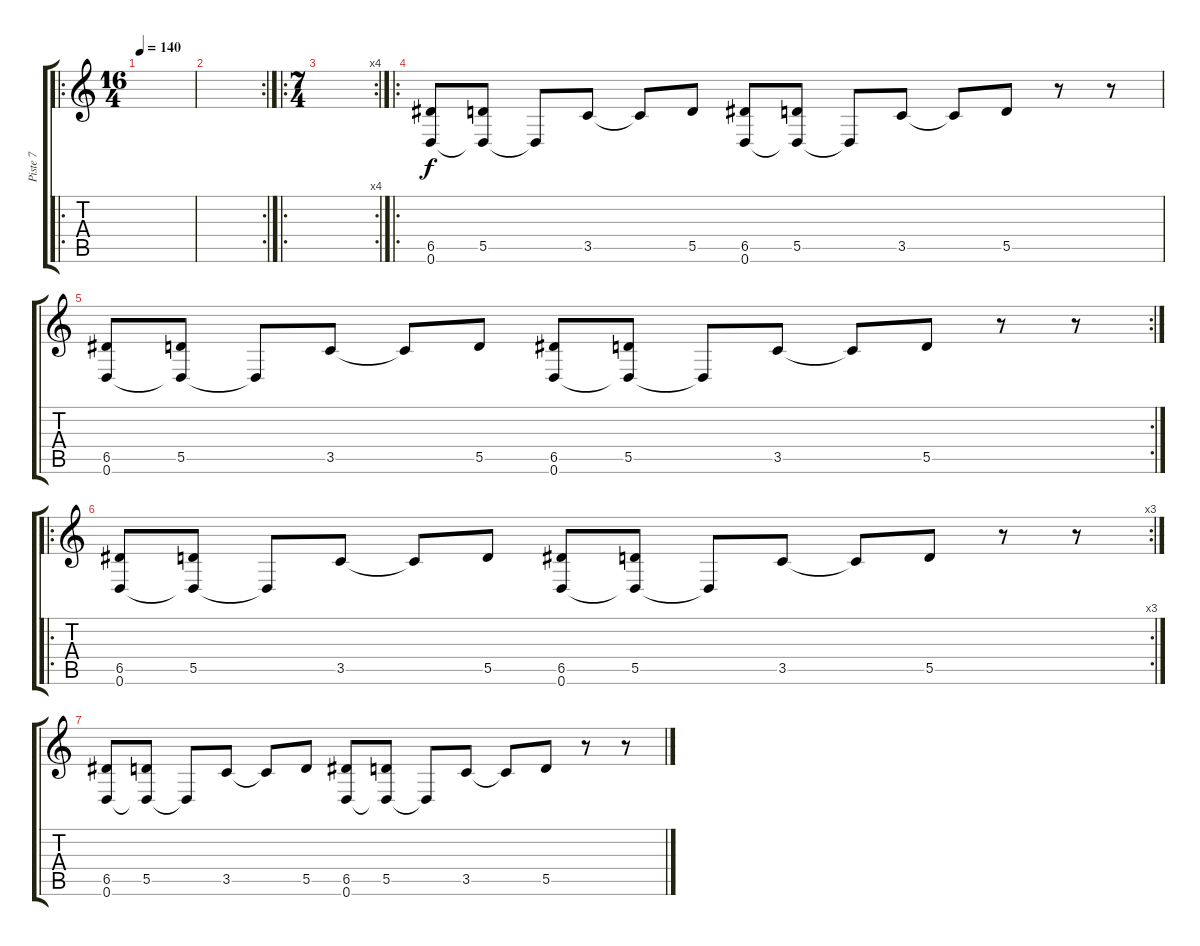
\track ("Piste 7" "Piste 7") {instrument distortionguitar}
\staff {score tabs}
\tuning (E4 B3 G3 D3 A2 D2) {hide}
\ro
\ts (16 4)
\tempo 140
\clef g2
\ks c
|
\rc 2
|
\ro
\rc 4
\ts (7 4)
|
\ro
(6.5 0.6).8 (5.5 0.6{t}).8 0.6{t}.8 3.5.8 3.5{t}.8 5.5.8 (6.5 0.6).8 (5.5 0.6{t}).8 0.6{t}.8 3.5.8 3.5{t}.8 5.5.8 r.8 r.8 |
\rc 2
(6.5 0.6).8 (5.5 0.6{t}).8 0.6{t}.8 3.5.8 3.5{t}.8 5.5.8 (6.5 0.6).8 (5.5 0.6{t}).8 0.6{t}.8 3.5.8 3.5{t}.8 5.5.8 r.8 r.8 |
\ro
\rc 3
(6.5 0.6).8 (5.5 0.6{t}).8 0.6{t}.8 3.5.8 3.5{t}.8 5.5.8 (6.5 0.6).8 (5.5 0.6{t}).8 0.6{t}.8 3.5.8 3.5{t}.8 5.5.8 r.8 r.8 |
(6.5 0.6).8 (5.5 0.6{t}).8 0.6{t}.8 3.5.8 3.5{t}.8 5.5.8 (6.5 0.6).8 (5.5 0.6{t}).8 0.6{t}.8 3.5.8 3.5{t}.8 5.5.8 r.8 r.8
